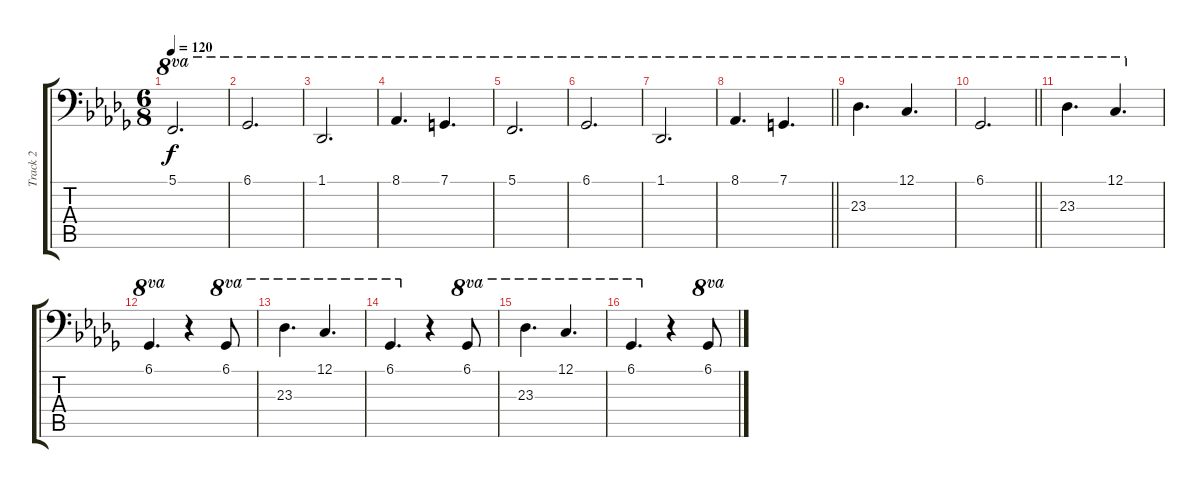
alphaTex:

\track ("Track 2" "Track 2") {instrument acousticgrandpiano}
\staff {score tabs}
\tuning (C3 G2 D2 A1 E1 B0) {hide}
\ts (6 8)
\tempo 120
\clef f4
\ks db
5.1.2{d ot 8va dy f} |
6.1.2{d ot 8va} |
1.1.2{d ot 8va} |
8.1.4{d ot 8va} 7.1.4{d ot 8va} |
5.1.2{d ot 8va} |
6.1.2{d ot 8va} |
1.1.2{d ot 8va} |
\barLineRight lightlight
8.1.4{d ot 8va} 7.1.4{d ot 8va} |
23.3.4{d ot 8va} 12.1.4{d ot 8va} |
\barLineRight lightlight
6.1.2{d ot 8va} |
23.3.4{d ot 8va} 12.1.4{d ot 8va} |
6.1.4{d ot 8va} r.4 6.1.8{ot 8va} |
23.3.4{d ot 8va} 12.1.4{d ot 8va} |
6.1.4{d ot 8va} r.4 6.1.8{ot 8va} |
23.3.4{d ot 8va} 12.1.4{d ot 8va} |
6.1.4{d ot 8va} r.4 6.1.8{ot 8va}
